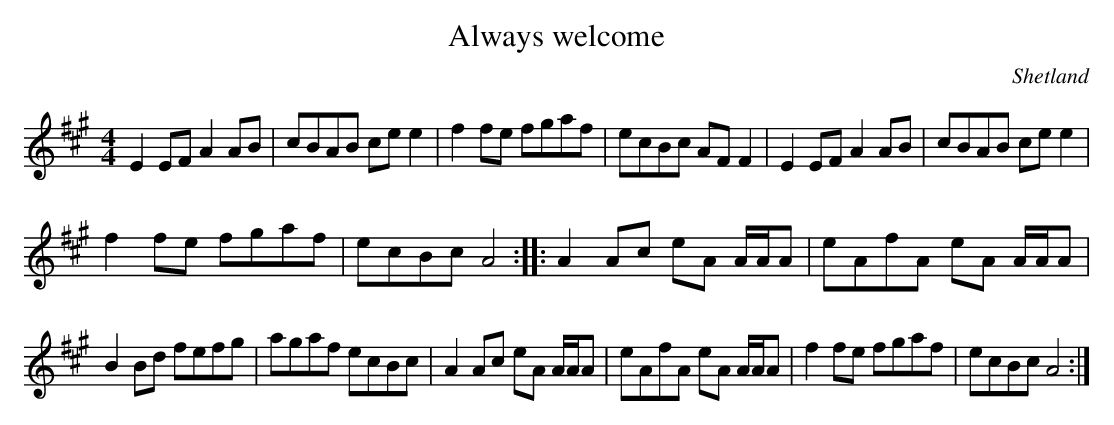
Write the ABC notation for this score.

X:1
T:Always welcome
O:Shetland
O:Scotland
M:4/4
K:A
E2EF A2AB | cBAB cee2 | f2fe fgaf | ecBc AFF2 |\
E2EF A2AB | cBAB cee2 |
f2fe fgaf | ecBc A4::\
A2Ac eA A/2A/2A | eAfA eA A/2A/2A |
B2Bd fefg | agaf ecBc |\
A2Ac eA A/2A/2A | eAfA eA A/2A/2A | \
f2fe fgaf | ecBc A4 :|
